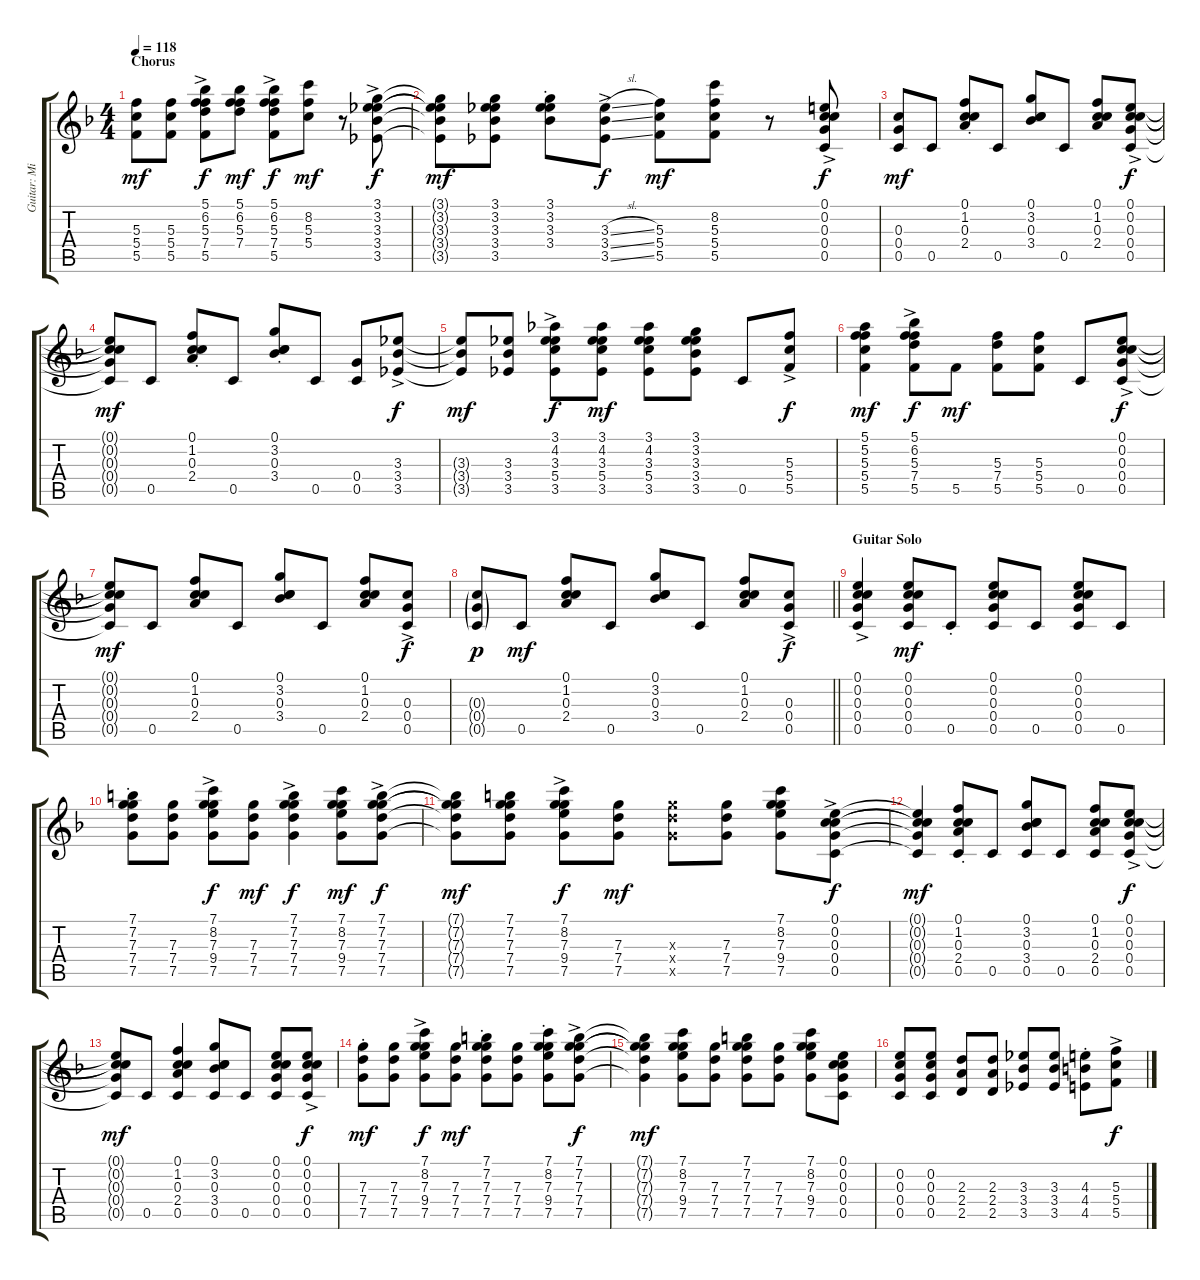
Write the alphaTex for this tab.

\track ("Guitar: Mick Ralphs[Lead]" "Guitar: Mi") {instrument electricguitarjazz}
\staff {score tabs}
\tuning (C4 E4 C4 G3 C3 C2) {hide}
\ts (4 4)
\section ("" "Chorus")
\tempo 118
\clef g2
\ks f
(5.3 5.4 5.5).8{dy mf} (5.3 5.4 5.5).8 (5.1{ac} 6.2{ac} 5.3{ac} 7.4{ac} 5.5{ac}).8{dy f} (5.1 6.2 5.3 7.4).8{dy mf} (5.1{ac} 6.2{ac} 5.3{ac} 7.4{ac} 5.5{ac}).8{dy f} (8.2 5.3 5.4).8{dy mf} r.8 (3.1{ac} 3.2{ac} 3.3{ac} 3.4{ac} 3.5{ac}).8{dy f} |
(3.1{t} 3.2{t} 3.3{t} 3.4{t} 3.5{t}).8{dy mf} (3.1 3.2 3.3 3.4 3.5).8 (3.1{st} 3.2{st} 3.3{st} 3.4{st}).8 (3.3{sl ac} 3.4{ss ac} 3.5{ss ac}).8{dy f} (5.3 5.4 5.5).8{dy mf} (8.2 5.3 5.4 5.5).8 r.8 (0.1{ac} 0.2{ac} 0.3{ac} 0.4{ac} 0.5{ac}).8{dy f} |
(0.3 0.4 0.5).8{dy mf} 0.5.8 (0.1{st} 1.2{st} 0.3{st} 2.4{st}).8 0.5.8 (0.1 3.2 0.3 3.4).8 0.5.8 (0.1 1.2 0.3 2.4).8 (0.1{ac} 0.2{ac} 0.3{ac} 0.4{ac} 0.5{ac}).8{dy f} |
(0.1{t} 0.2{t} 0.3{t} 0.4{t} 0.5{t}).8{dy mf} 0.5.8 (0.1{st} 1.2{st} 0.3{st} 2.4{st}).8 0.5.8 (0.1{st} 3.2{st} 0.3{st} 3.4{st}).8 0.5.8 (0.4 0.5).8 (3.3{ac} 3.4{ac} 3.5{ac}).8{dy f} |
(3.3{t} 3.4{t} 3.5{t}).8{dy mf} (3.3 3.4 3.5).8 (3.1{ac} 4.2{ac} 3.3{ac} 5.4{ac} 3.5{ac}).8{dy f} (3.1 4.2 3.3 5.4 3.5).8{dy mf} (3.1 4.2 3.3 5.4 3.5).8 (3.1 3.2 3.3 3.4 3.5).8 0.5.8 (5.3{ac} 5.4{ac} 5.5{ac}).8{dy f} |
(5.1 5.2 5.3 5.4 5.5).4{dy mf} (5.1{ac} 6.2{ac} 5.3{ac} 7.4{ac} 5.5{ac}).8{dy f} 5.5.8{dy mf} (5.3 7.4 5.5).8 (5.3 5.4 5.5).8 0.5.8 (0.1{ac} 0.2{ac} 0.3{ac} 0.4{ac} 0.5{ac}).8{dy f} |
(0.1{t} 0.2{t} 0.3{t} 0.4{t} 0.5{t}).8{dy mf} 0.5.8 (0.1 1.2 0.3 2.4).8 0.5.8 (0.1 3.2 0.3 3.4).8 0.5.8 (0.1 1.2 0.3 2.4).8 (0.3{ac} 0.4{ac} 0.5{ac}).8{dy f} |
\barLineRight lightlight
(0.3{g} 0.4{g} 0.5{g}).8{dy p} 0.5.8{dy mf} (0.1 1.2 0.3 2.4).8 0.5.8 (0.1 3.2 0.3 3.4).8 0.5.8 (0.1 1.2 0.3 2.4).8 (0.3{ac} 0.4{ac} 0.5{ac}).8{dy f} |
\section ("" "Guitar Solo")
(0.1{ac} 0.2{ac} 0.3{ac} 0.4{ac} 0.5{ac}).4 (0.1 0.2 0.3 0.4 0.5).8{dy mf} 0.5{st}.8 (0.1 0.2 0.3 0.4 0.5).8 0.5.8 (0.1 0.2 0.3 0.4 0.5).8 0.5.8 |
(7.1{st} 7.2{st} 7.3{st} 7.4{st} 7.5{st}).8 (7.3 7.4 7.5).8 (7.1{ac} 8.2{ac} 7.3{ac} 9.4{ac} 7.5{ac}).8{dy f} (7.3 7.4 7.5).8{dy mf} (7.1{ac} 7.2{ac} 7.3{ac} 7.4{ac} 7.5{ac}).4{dy f} (7.1 8.2 7.3 9.4 7.5).8{dy mf} (7.1{ac} 7.2{ac} 7.3{ac} 7.4{ac} 7.5{ac}).8{dy f} |
(7.1{t} 7.2{t} 7.3{t} 7.4{t} 7.5{t}).8{dy mf} (7.1 7.2 7.3 7.4 7.5).8 (7.1{ac} 8.2{ac} 7.3{ac} 9.4{ac} 7.5{ac}).8{dy f} (7.3 7.4 7.5).8{dy mf} (7.3{x} 7.4{x} 7.5{x}).8 (7.3 7.4 7.5).8 (7.1 8.2 7.3 9.4 7.5).8 (0.1{ac} 0.2{ac} 0.3{ac} 0.4{ac} 0.5{ac}).8{dy f} |
(0.1{t} 0.2{t} 0.3{t} 0.4{t} 0.5{t}).4{dy mf} (0.1{st} 1.2{st} 0.3{st} 2.4{st} 0.5{st}).8 0.5.8 (0.1 3.2 0.3 3.4 0.5).8 0.5.8 (0.1 1.2 0.3 2.4 0.5).8 (0.1{ac} 0.2{ac} 0.3{ac} 0.4{ac} 0.5{ac}).8{dy f} |
(0.1{t} 0.2{t} 0.3{t} 0.4{t} 0.5{t}).8{dy mf} 0.5.8 (0.1 1.2 0.3 2.4 0.5).4 (0.1 3.2 0.3 3.4 0.5).8 0.5.8 (0.1 0.2 0.3 0.4 0.5).8 (0.1{ac} 0.2{ac} 0.3{ac} 0.4{ac} 0.5{ac}).8{dy f} |
(7.3{st} 7.4{st} 7.5{st}).8{dy mf} (7.3 7.4 7.5).8 (7.1{ac} 8.2{ac} 7.3{ac} 9.4{ac} 7.5{ac}).8{dy f} (7.3 7.4 7.5).8{dy mf} (7.1{st} 7.2{st} 7.3{st} 7.4{st} 7.5{st}).8 (7.3 7.4 7.5).8 (7.1{st} 8.2{st} 7.3{st} 9.4{st} 7.5{st}).8 (7.1{ac} 7.2{ac} 7.3{ac} 7.4{ac} 7.5{ac}).8{dy f} |
(7.1{t} 7.2{t} 7.3{t} 7.4{t} 7.5{t}).4{dy mf} (7.1 8.2 7.3 9.4 7.5).8 (7.3 7.4 7.5).8 (7.1 7.2 7.3 7.4 7.5).8 (7.3 7.4 7.5).8 (7.1 8.2 7.3 9.4 7.5).8 (0.1 0.2 0.3 0.4 0.5).8 |
(0.2 0.3 0.4 0.5).8 (0.2 0.3 0.4 0.5).8 (2.3 2.4 2.5).8 (2.3 2.4 2.5).8 (3.3 3.4 3.5).8 (3.3 3.4 3.5).8 (4.3{st} 4.4{st} 4.5{st}).8 (5.3{ac} 5.4{ac} 5.5{ac}).8{dy f}
